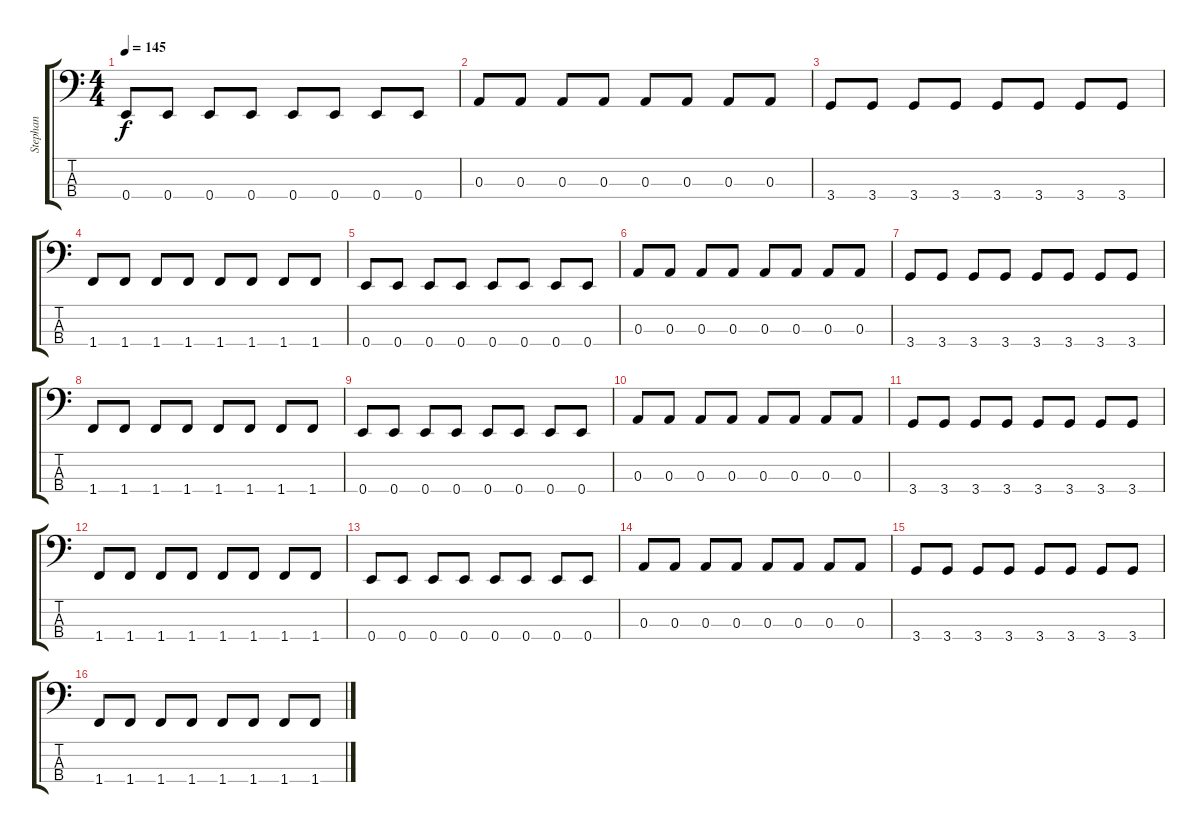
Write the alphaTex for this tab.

\track ("Stephan" "Stephan") {instrument electricbassfinger}
\staff {score tabs}
\tuning (G2 D2 A1 E1) {hide}
\ts (4 4)
\tempo 145
\clef f4
\ks c
0.4.8{dy f} 0.4.8 0.4.8 0.4.8 0.4.8 0.4.8 0.4.8 0.4.8 |
0.3.8 0.3.8 0.3.8 0.3.8 0.3.8 0.3.8 0.3.8 0.3.8 |
3.4.8 3.4.8 3.4.8 3.4.8 3.4.8 3.4.8 3.4.8 3.4.8 |
1.4.8 1.4.8 1.4.8 1.4.8 1.4.8 1.4.8 1.4.8 1.4.8 |
0.4.8 0.4.8 0.4.8 0.4.8 0.4.8 0.4.8 0.4.8 0.4.8 |
0.3.8 0.3.8 0.3.8 0.3.8 0.3.8 0.3.8 0.3.8 0.3.8 |
3.4.8 3.4.8 3.4.8 3.4.8 3.4.8 3.4.8 3.4.8 3.4.8 |
1.4.8 1.4.8 1.4.8 1.4.8 1.4.8 1.4.8 1.4.8 1.4.8 |
0.4.8 0.4.8 0.4.8 0.4.8 0.4.8 0.4.8 0.4.8 0.4.8 |
0.3.8 0.3.8 0.3.8 0.3.8 0.3.8 0.3.8 0.3.8 0.3.8 |
3.4.8 3.4.8 3.4.8 3.4.8 3.4.8 3.4.8 3.4.8 3.4.8 |
1.4.8 1.4.8 1.4.8 1.4.8 1.4.8 1.4.8 1.4.8 1.4.8 |
0.4.8 0.4.8 0.4.8 0.4.8 0.4.8 0.4.8 0.4.8 0.4.8 |
0.3.8 0.3.8 0.3.8 0.3.8 0.3.8 0.3.8 0.3.8 0.3.8 |
3.4.8 3.4.8 3.4.8 3.4.8 3.4.8 3.4.8 3.4.8 3.4.8 |
1.4.8 1.4.8 1.4.8 1.4.8 1.4.8 1.4.8 1.4.8 1.4.8
